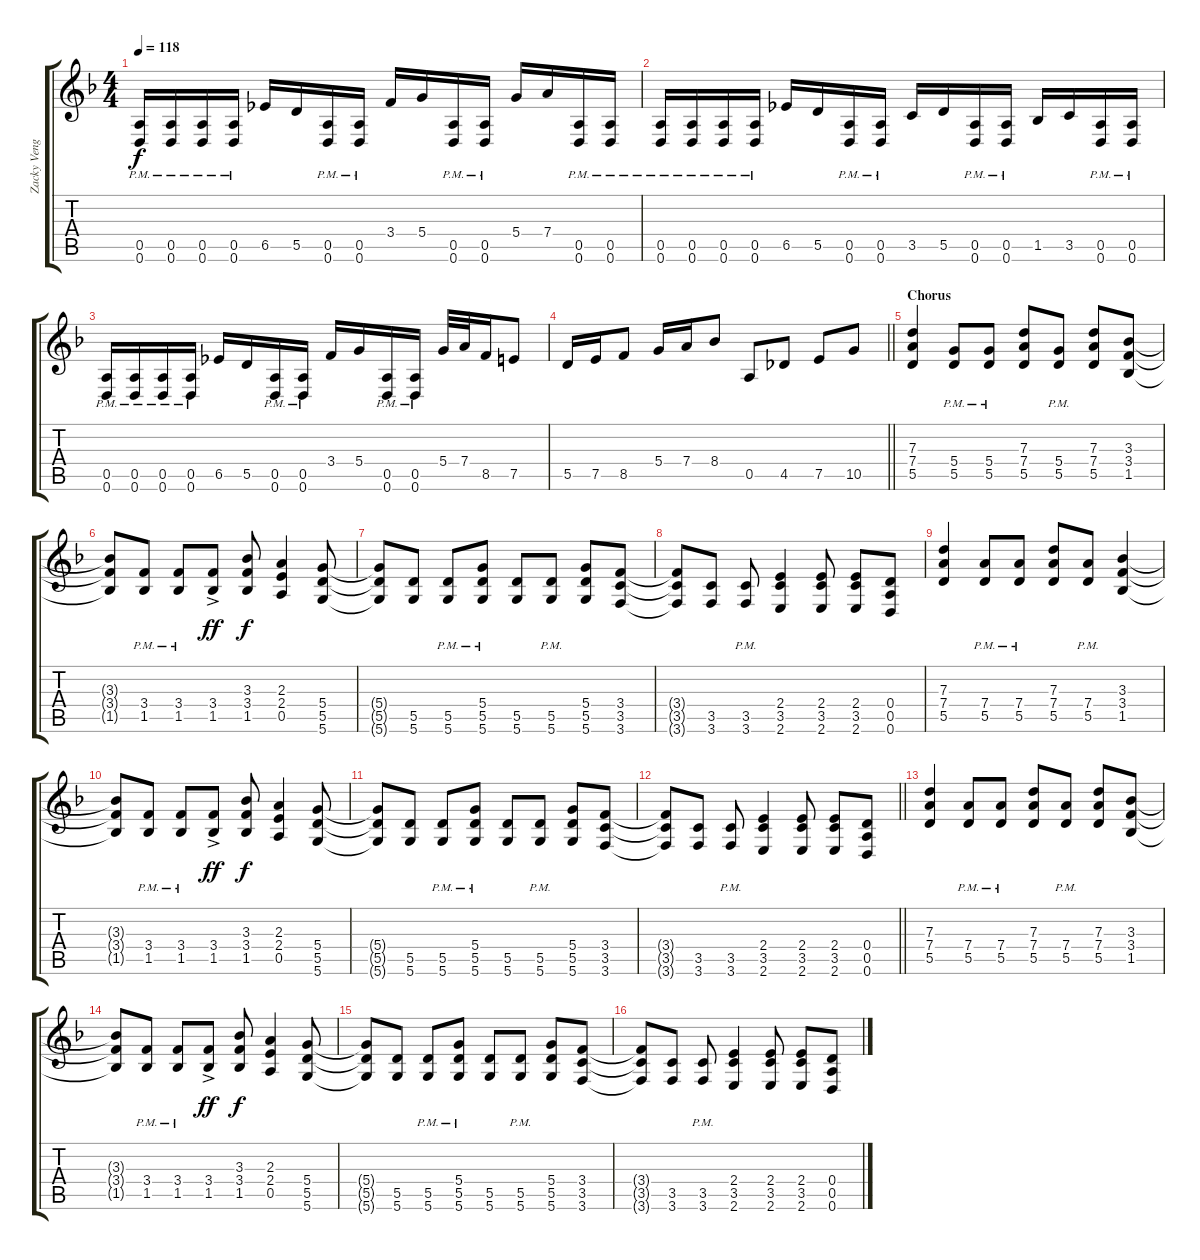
\track ("Zacky Vengeance" "Zacky Veng") {instrument distortionguitar}
\staff {score tabs}
\tuning (E4 B3 G3 D3 A2 D2) {hide}
\ts (4 4)
\tempo 118
\clef g2
\ks f
(0.5{pm} 0.6{pm}).16{dy f} (0.5{pm} 0.6{pm}).16 (0.5{pm} 0.6{pm}).16 (0.5{pm} 0.6{pm}).16 6.5.16 5.5.16 (0.5{pm} 0.6{pm}).16 (0.5{pm} 0.6{pm}).16 3.4.16 5.4.16 (0.5{pm} 0.6{pm}).16 (0.5{pm} 0.6{pm}).16 5.4.16 7.4.16 (0.5{pm} 0.6{pm}).16 (0.5{pm} 0.6{pm}).16 |
(0.5{pm} 0.6{pm}).16 (0.5{pm} 0.6{pm}).16 (0.5{pm} 0.6{pm}).16 (0.5{pm} 0.6{pm}).16 6.5.16 5.5.16 (0.5{pm} 0.6{pm}).16 (0.5{pm} 0.6{pm}).16 3.5.16 5.5.16 (0.5{pm} 0.6{pm}).16 (0.5{pm} 0.6{pm}).16 1.5.16 3.5.16 (0.5{pm} 0.6{pm}).16 (0.5{pm} 0.6{pm}).16 |
(0.5{pm} 0.6{pm}).16 (0.5{pm} 0.6{pm}).16 (0.5{pm} 0.6{pm}).16 (0.5{pm} 0.6{pm}).16 6.5.16 5.5.16 (0.5{pm} 0.6{pm}).16 (0.5{pm} 0.6{pm}).16 3.4.16 5.4.16 (0.5{pm} 0.6{pm}).16 (0.5{pm} 0.6{pm}).16 5.4.32 7.4.32 8.5.16 7.5.8 |
\barLineRight lightlight
5.5.16 7.5.16 8.5.8 5.4.16 7.4.16 8.4.8 0.5.8 4.5.8 7.5.8 10.5.8 |
\section ("" "Chorus")
(7.3 7.4 5.5).4 (5.4{pm} 5.5{pm}).8 (5.4{pm} 5.5{pm}).8 (7.3 7.4 5.5).8 (5.4{pm} 5.5{pm}).8 (7.3 7.4 5.5).8 (3.3 3.4 1.5).8 |
(3.3{t} 3.4{t} 1.5{t}).8 (3.4{pm} 1.5{pm}).8 (3.4{pm} 1.5{pm}).8 (3.4{ac} 1.5{ac}).8{dy ff} (3.3 3.4 1.5).8{dy f} (2.3 2.4 0.5).4 (5.4 5.5 5.6).8 |
(5.4{t} 5.5{t} 5.6{t}).8 (5.5 5.6).8 (5.5{pm} 5.6{pm}).8 (5.4{pm} 5.5{pm} 5.6{pm}).8 (5.5 5.6).8 (5.5{pm} 5.6{pm}).8 (5.4 5.5 5.6).8 (3.4 3.5 3.6).8 |
(3.4{t} 3.5{t} 3.6{t}).8 (3.5 3.6).8 (3.5{pm} 3.6{pm}).8 (2.4 3.5 2.6).4 (2.4 3.5 2.6).8 (2.4 3.5 2.6).8 (0.4 0.5 0.6).8 |
(7.3 7.4 5.5).4 (7.4{pm} 5.5{pm}).8 (7.4{pm} 5.5{pm}).8 (7.3 7.4 5.5).8 (7.4{pm} 5.5{pm}).8 (3.3 3.4 1.5).4 |
(3.3{t} 3.4{t} 1.5{t}).8 (3.4{pm} 1.5{pm}).8 (3.4{pm} 1.5{pm}).8 (3.4{ac} 1.5{ac}).8{dy ff} (3.3 3.4 1.5).8{dy f} (2.3 2.4 0.5).4 (5.4 5.5 5.6).8 |
(5.4{t} 5.5{t} 5.6{t}).8 (5.5 5.6).8 (5.5{pm} 5.6{pm}).8 (5.4{pm} 5.5{pm} 5.6{pm}).8 (5.5 5.6).8 (5.5{pm} 5.6{pm}).8 (5.4 5.5 5.6).8 (3.4 3.5 3.6).8 |
\barLineRight lightlight
(3.4{t} 3.5{t} 3.6{t}).8 (3.5 3.6).8 (3.5{pm} 3.6{pm}).8 (2.4 3.5 2.6).4 (2.4 3.5 2.6).8 (2.4 3.5 2.6).8 (0.4 0.5 0.6).8 |
(7.3 7.4 5.5).4 (7.4{pm} 5.5{pm}).8 (7.4{pm} 5.5{pm}).8 (7.3 7.4 5.5).8 (7.4{pm} 5.5{pm}).8 (7.3 7.4 5.5).8 (3.3 3.4 1.5).8 |
(3.3{t} 3.4{t} 1.5{t}).8 (3.4{pm} 1.5{pm}).8 (3.4{pm} 1.5{pm}).8 (3.4{ac} 1.5{ac}).8{dy ff} (3.3 3.4 1.5).8{dy f} (2.3 2.4 0.5).4 (5.4 5.5 5.6).8 |
(5.4{t} 5.5{t} 5.6{t}).8 (5.5 5.6).8 (5.5{pm} 5.6{pm}).8 (5.4{pm} 5.5{pm} 5.6{pm}).8 (5.5 5.6).8 (5.5{pm} 5.6{pm}).8 (5.4 5.5 5.6).8 (3.4 3.5 3.6).8 |
(3.4{t} 3.5{t} 3.6{t}).8 (3.5 3.6).8 (3.5{pm} 3.6{pm}).8 (2.4 3.5 2.6).4 (2.4 3.5 2.6).8 (2.4 3.5 2.6).8 (0.4 0.5 0.6).8
